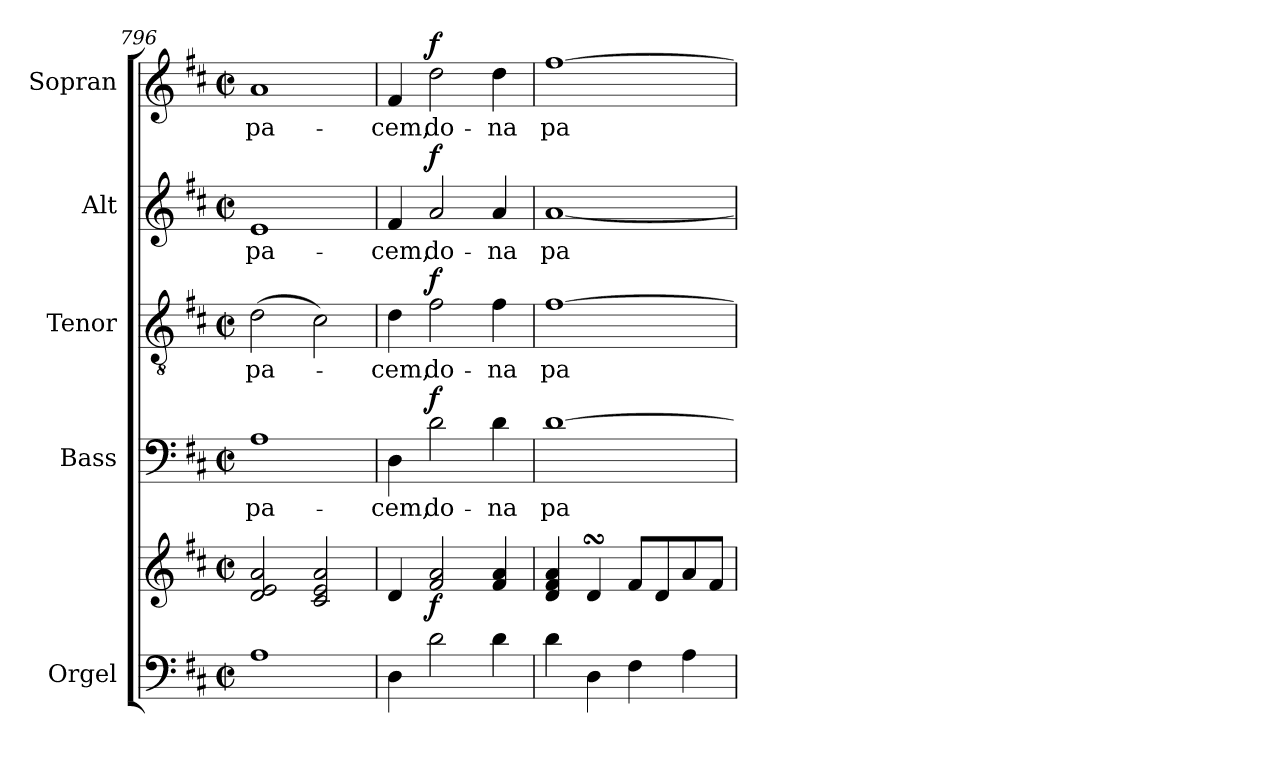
**kern	**kern	**dynam	**kern	**text	**dynam	**kern	**text	**dynam	**kern	**text	**dynam	**kern	**text	**dynam
*part5	*part5	*part5	*part4	*part4	*part4	*part3	*part3	*part3	*part2	*part2	*part2	*part1	*part1	*part1
*staff6	*staff5	*staff5/6	*staff4	*staff4	*staff4	*staff3	*staff3	*staff3	*staff2	*staff2	*staff2	*staff1	*staff1	*staff1
*I"Orgel	*	*	*I"Bass	*	*	*I"Tenor	*	*	*I"Alt	*	*	*I"Sopran	*	*
*I'Org.	*	*	*I'B.	*	*	*I'T.	*	*	*I'A.	*	*	*I'S.	*	*
*clefF4	*clefG2	*	*clefF4	*	*	*clefGv2	*	*	*clefG2	*	*	*clefG2	*	*
*k[f#c#]	*k[f#c#]	*	*k[f#c#]	*	*	*k[f#c#]	*	*	*k[f#c#]	*	*	*k[f#c#]	*	*
*D:	*D:	*	*D:	*	*	*D:	*	*	*D:	*	*	*D:	*	*
*M2/2	*M2/2	*	*M2/2	*	*	*M2/2	*	*	*M2/2	*	*	*M2/2	*	*
*met(c|)	*met(c|)	*	*met(c|)	*	*	*met(c|)	*	*	*met(c|)	*	*	*met(c|)	*	*
=796	=796	=796	=796	=796	=796	=796	=796	=796	=796	=796	=796	=796	=796	=796
!	!	!	!	!LO:LY:b	!	!	!LO:LY:b	!	!	!LO:LY:b	!	!	!LO:LY:b	!
1A	2d/ 2e/ 2a/	.	1A	pa-	.	(>2d\	pa-	.	1e	pa-	.	1a	pa-	.
.	2c#/ 2e/ 2a/	.	.	.	.	2c#\)	.	.	.	.	.	.	.	.
!!LO:PB:g=z
=797	=797	=797	=797	=797	=797	=797	=797	=797	=797	=797	=797	=797	=797	=797
!	!	!	!	!LO:LY:b	!	!	!LO:LY:b	!	!	!LO:LY:b	!	!	!LO:LY:b	!
4D\	4d/	.	4D\	-cem,	.	4d\	-cem,	.	4f#/	-cem,	.	4f#/	-cem,	.
!	!	!LO:DY:b	!	!LO:LY:b	!LO:DY:a	!	!LO:LY:b	!LO:DY:a	!	!LO:LY:b	!LO:DY:a	!	!LO:LY:b	!LO:DY:a
2d\	2f#/ 2a/	f	2d\	do-	f	2f#\	do-	f	2a/	do-	f	2dd\	do-	f
!	!	!	!	!LO:LY:b	!	!	!LO:LY:b	!	!	!LO:LY:b	!	!	!LO:LY:b	!
4d\	4f#/ 4a/	.	4d\	-na	.	4f#\	-na	.	4a/	-na	.	4dd\	-na	.
=798	=798	=798	=798	=798	=798	=798	=798	=798	=798	=798	=798	=798	=798	=798
!	!	!	!	!LO:LY:b	!	!	!LO:LY:b	!	!	!LO:LY:b	!	!	!LO:LY:b	!
4d\	4d/ 4f#/ 4a/	.	[1d	pa-	.	[1f#	pa-	.	[1a	pa-	.	[1ff#	pa-	.
4D\	4dsSSs/	.	.	.	.	.	.	.	.	.	.	.	.	.
4F#\	8f#/L	.	.	.	.	.	.	.	.	.	.	.	.	.
.	8d/	.	.	.	.	.	.	.	.	.	.	.	.	.
4A\	8a/	.	.	.	.	.	.	.	.	.	.	.	.	.
.	8f#/J	.	.	.	.	.	.	.	.	.	.	.	.	.
=	=	=	=	=	=	=	=	=	=	=	=	=	=	=
*-	*-	*-	*-	*-	*-	*-	*-	*-	*-	*-	*-	*-	*-	*-
